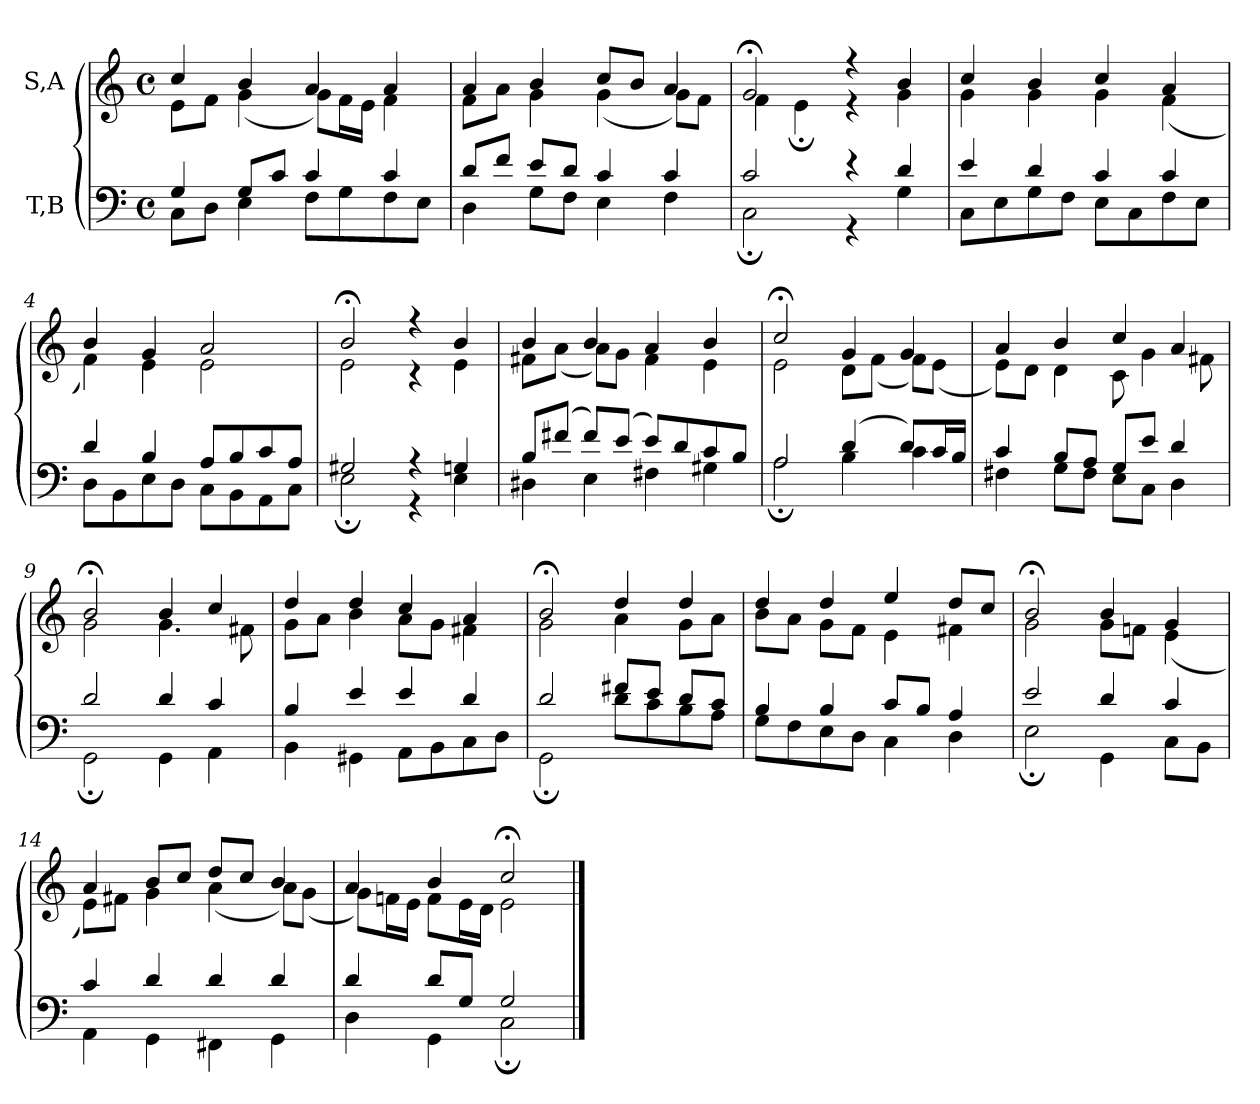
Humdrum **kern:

**kern	**kern
*part2	*part1
*staff2	*staff1
*I"T,B	*I"S,A
*clefF4	*clefG2
*k[]	*k[]
*M4/4	*M4/4
*met(c)	*met(c)
=	=
*^	*^
4G	8CL	4cc	8eL
.	8DJ	.	8fJ
8GL	4E	4b	(<4g
8cJ	.	.	.
4c	8FL	4a	8gL)
.	8G	.	16fL
.	.	.	16eJJ
4c	8F	4a	4f
.	8EJ	.	.
=1	=1	=1	=1
8dL	4D	4a	8fL
8fJ	.	.	8aJ
8eL	8GL	4b	4g
8dJ	8FJ	.	.
4c	4E	8ccL	(<4g
.	.	8bJ	.
4c	4F	4a	8gL)
.	.	.	8fJ
=2	=2	=2	=2
2c	2C;	2g;<	4f
.	.	.	4e;
4r	4r	4r	4r
4d	4G	4b	4g
=3	=3	=3	=3
4e	8CL	4cc	4g
.	8E	.	.
4d	8G	4b	4g
.	8FJ	.	.
4c	8EL	4cc	4g
.	8C	.	.
4c	8F	4a	(<4f
.	8EJ	.	.
=4	=4	=4	=4
4d	8DL	4b	4f)
.	8BB	.	.
4B	8E	4g	4e
.	8DJ	.	.
8AL	8CL	2a	2e
8B	8BB	.	.
8c	8AA	.	.
8AJ	8CJ	.	.
=5	=5	=5	=5
2G#X	2E;	2b;<	2e
4r	4r	4r	4r
4Gn	4E	4b	4e
=6	=6	=6	=6
8BL	4D#X	4b	8f#XL
(>8f#XJ	.	.	(<8aJ
8f#L)	4E	4b	8aL)
(>8eJ	.	.	8gJ
8eL)	4F#X	4a	4f#
8d	.	.	.
8c	4G#X	4b	4e
8BJ	.	.	.
=7	=7	=7	=7
2A	2A;	2cc;<	2e
(>4d	4B	4g	8dL
.	.	.	(<8fJ
8dL)	4c	4g	8fL)
16cL	.	.	(<8eJ
16BJJ	.	.	.
=8	=8	=8	=8
4c	4F#X	4a	8eL)
.	.	.	8dJ
8BL	8GL	4b	4d
8AJ	8F#J	.	.
8GL	8EL	4cc	8c
8eJ	8CJ	.	4g
4d	4D	4a	.
.	.	.	8f#X
=9	=9	=9	=9
2d	2GG;	2b;<	2g
4d	4GG	4b	4.g
4c	4AA	4cc	.
.	.	.	8f#X
=10	=10	=10	=10
4B	4BB	4dd	8gL
.	.	.	8aJ
4e	4GG#X	4dd	4b
4e	8AAL	4cc	8aL
.	8BB	.	8gJ
4d	8C	4a	4f#X
.	8DJ	.	.
=11	=11	=11	=11
2d	2GG;	2b;<	2g
8f#XL	8dL	4dd	4a
8eJ	8c	.	.
8dL	8B	4dd	8gL
8cJ	8AJ	.	8aJ
=12	=12	=12	=12
4B	8GL	4dd	8bL
.	8F	.	8aJ
4B	8E	4dd	8gL
.	8DJ	.	8fJ
8cL	4C	4ee	4e
8BJ	.	.	.
4A	4D	8ddL	4f#X
.	.	8ccJ	.
=13	=13	=13	=13
2e	2E;	2b;<	2g
4d	4GG	4b	8gL
.	.	.	8fnJ
4c	8CL	4g	(<4e
.	8BBJ	.	.
=14	=14	=14	=14
4c	4AA	4a	8eL)
.	.	.	8f#XJ
4d	4GG	8bL	4g
.	.	8ccJ	.
4d	4FF#X	8ddL	(<4a
.	.	8ccJ	.
4d	4GG	4b	8aL)
.	.	.	(<8gJ
=15	=15	=15	=15
4d	4D	4a	8gL)
.	.	.	16fnL
.	.	.	16eJJ
8dL	4GG	4b	8fL
8GJ	.	.	16eL
.	.	.	16dJJ
2G	2C;	2cc;<	2e
*v	*v	*	*
*	*v	*v
==	==
*-	*-
